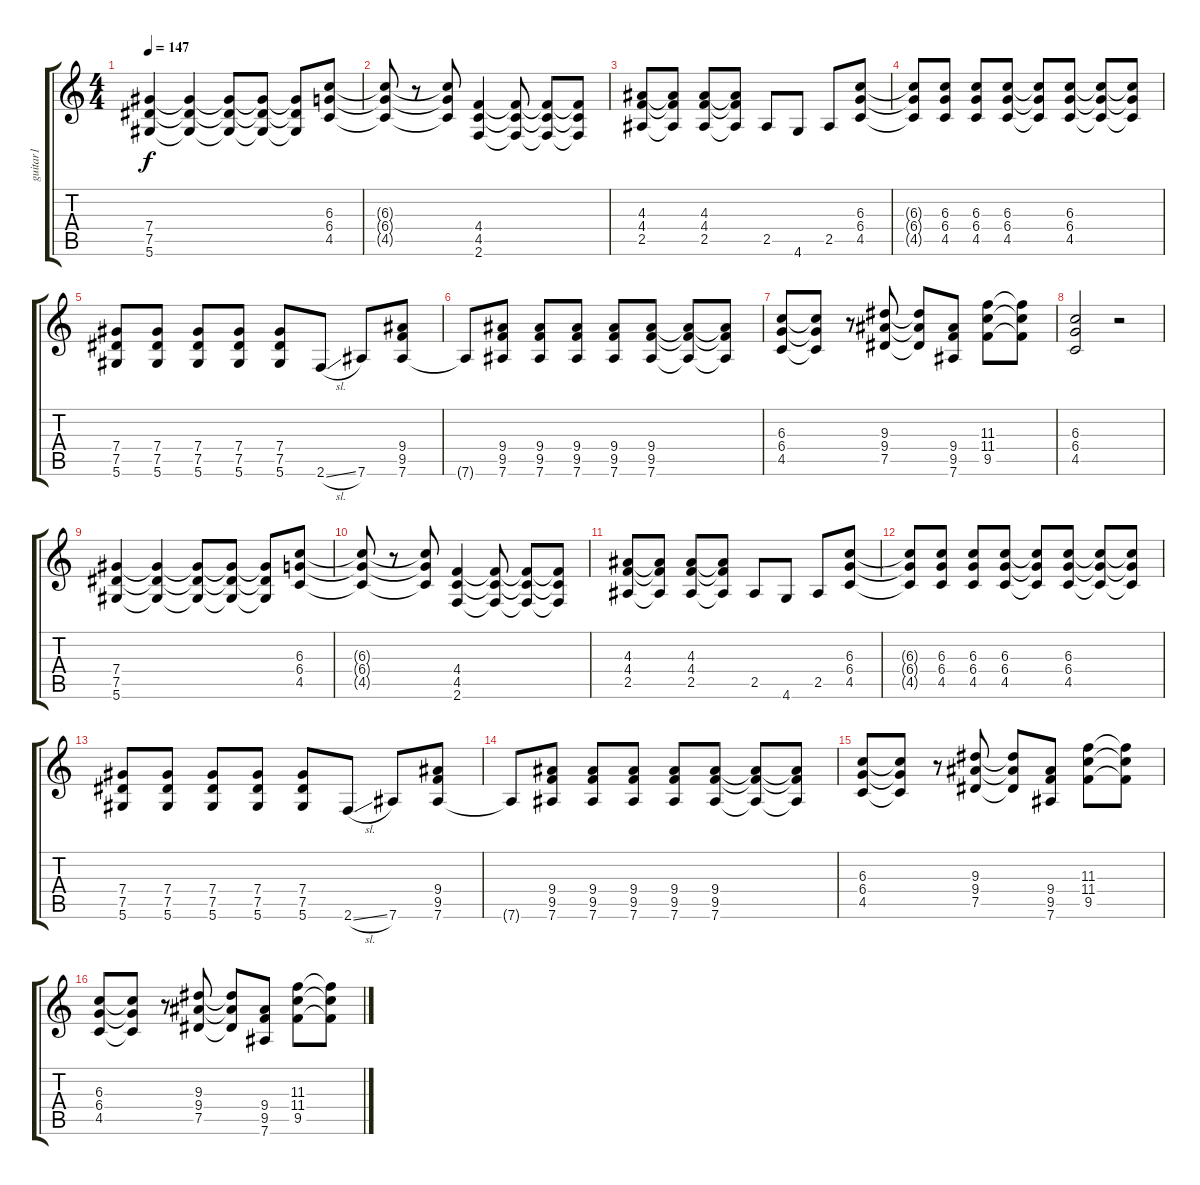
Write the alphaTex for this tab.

\track ("guitar1" "guitar1") {instrument overdrivenguitar}
\staff {score tabs}
\tuning (Eb4 Bb3 Gb3 Db3 Ab2 Eb2) {hide}
\ts (4 4)
\tempo 147
\clef g2
\ks c
(7.4 7.5 5.6).4{dy f} (7.4{t} 7.5{t} 5.6{t}).4 (7.4{t} 7.5{t} 5.6{t}).8 (7.4{t} 7.5{t} 5.6{t}).8 (7.4{t} 7.5{t} 5.6{t}).8 (6.3 6.4 4.5).8 |
(6.3{t} 6.4{t} 4.5{t}).8 r.8 (6.3{t} 6.4{t} 4.5{t}).8 (4.4 4.5 2.6).4 (4.4{t} 4.5{t} 2.6{t}).8 (4.4{t} 4.5{t} 2.6{t}).8 (4.4{t} 4.5{t} 2.6{t}).8 |
(4.3 4.4 2.5).8 (4.3{t} 4.4{t} 2.5{t}).8 (4.3 4.4 2.5).8 (4.3{t} 4.4{t} 2.5{t}).8 2.5.8 4.6.8 2.5.8 (6.3 6.4 4.5).8 |
(6.3{t} 6.4{t} 4.5{t}).8 (6.3 6.4 4.5).8 (6.3 6.4 4.5).8 (6.3 6.4 4.5).8 (6.3{t} 6.4{t} 4.5{t}).8 (6.3 6.4 4.5).8 (6.3{t} 6.4{t} 4.5{t}).8 (6.3{t} 6.4{t} 4.5{t}).8 |
(7.4 7.5 5.6).8 (7.4 7.5 5.6).8 (7.4 7.5 5.6).8 (7.4 7.5 5.6).8 (7.4 7.5 5.6).8 2.6{sl}.8 7.6.8 (9.4 9.5 7.6).8 |
7.6{t}.8 (9.4 9.5 7.6).8 (9.4 9.5 7.6).8 (9.4 9.5 7.6).8 (9.4 9.5 7.6).8 (9.4 9.5 7.6).8 (9.4{t} 9.5{t} 7.6{t}).8 (9.4{t} 9.5{t} 7.6{t}).8 |
(6.3 6.4 4.5).8 (6.3{t} 6.4{t} 4.5{t}).8 r.8 (9.3 9.4 7.5).8 (9.3{t} 9.4{t} 7.5{t}).8 (9.4 9.5 7.6).8 (11.3 11.4 9.5).8 (11.3{t} 11.4{t} 9.5{t}).8 |
(6.3 6.4 4.5).2 r.2 |
(7.4 7.5 5.6).4 (7.4{t} 7.5{t} 5.6{t}).4 (7.4{t} 7.5{t} 5.6{t}).8 (7.4{t} 7.5{t} 5.6{t}).8 (7.4{t} 7.5{t} 5.6{t}).8 (6.3 6.4 4.5).8 |
(6.3{t} 6.4{t} 4.5{t}).8 r.8 (6.3{t} 6.4{t} 4.5{t}).8 (4.4 4.5 2.6).4 (4.4{t} 4.5{t} 2.6{t}).8 (4.4{t} 4.5{t} 2.6{t}).8 (4.4{t} 4.5{t} 2.6{t}).8 |
(4.3 4.4 2.5).8 (4.3{t} 4.4{t} 2.5{t}).8 (4.3 4.4 2.5).8 (4.3{t} 4.4{t} 2.5{t}).8 2.5.8 4.6.8 2.5.8 (6.3 6.4 4.5).8 |
(6.3{t} 6.4{t} 4.5{t}).8 (6.3 6.4 4.5).8 (6.3 6.4 4.5).8 (6.3 6.4 4.5).8 (6.3{t} 6.4{t} 4.5{t}).8 (6.3 6.4 4.5).8 (6.3{t} 6.4{t} 4.5{t}).8 (6.3{t} 6.4{t} 4.5{t}).8 |
(7.4 7.5 5.6).8 (7.4 7.5 5.6).8 (7.4 7.5 5.6).8 (7.4 7.5 5.6).8 (7.4 7.5 5.6).8 2.6{sl}.8 7.6.8 (9.4 9.5 7.6).8 |
7.6{t}.8 (9.4 9.5 7.6).8 (9.4 9.5 7.6).8 (9.4 9.5 7.6).8 (9.4 9.5 7.6).8 (9.4 9.5 7.6).8 (9.4{t} 9.5{t} 7.6{t}).8 (9.4{t} 9.5{t} 7.6{t}).8 |
(6.3 6.4 4.5).8 (6.3{t} 6.4{t} 4.5{t}).8 r.8 (9.3 9.4 7.5).8 (9.3{t} 9.4{t} 7.5{t}).8 (9.4 9.5 7.6).8 (11.3 11.4 9.5).8 (11.3{t} 11.4{t} 9.5{t}).8 |
(6.3 6.4 4.5).8 (6.3{t} 6.4{t} 4.5{t}).8 r.8 (9.3 9.4 7.5).8 (9.3{t} 9.4{t} 7.5{t}).8 (9.4 9.5 7.6).8 (11.3 11.4 9.5).8 (11.3{t} 11.4{t} 9.5{t}).8
